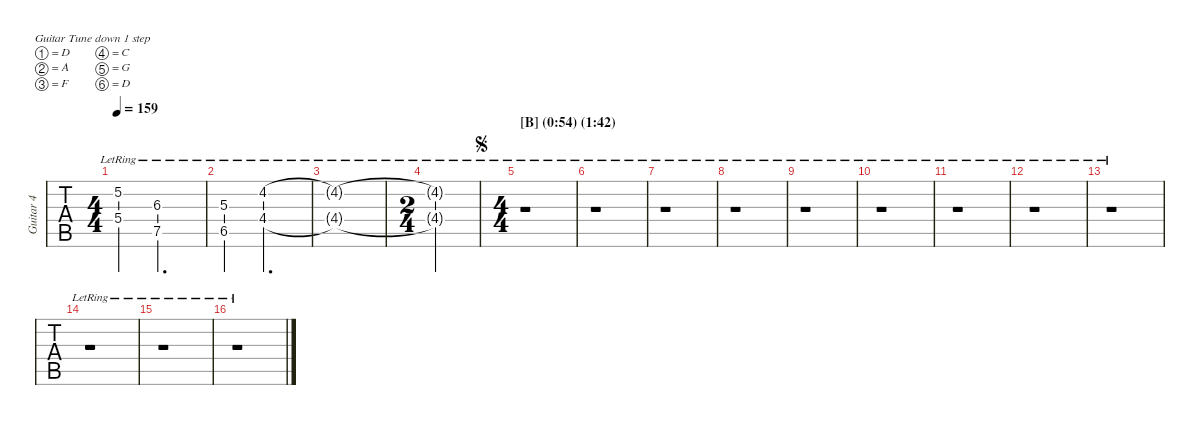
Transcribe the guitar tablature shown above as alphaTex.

\defaultSystemsLayout 4
\hideDynamics
\bracketExtendMode nobrackets
\multiTrackTrackNamePolicy allsystems
\firstSystemTrackNameMode fullname
\otherSystemsTrackNameMode fullname
\track ("Guitar 4" "Guitar 4") {instrument acousticguitarnylon}
\staff {tabs}
\tuning (D4 A3 F3 C3 G2 D2)
\ts (4 4)
\tempo 159
\clef g2
\ks c
(5.4{lr} 5.2{lr}).4{dy mf} (7.5{lr} 6.3{lr acc #}).2{d} |
(6.5{lr acc #} 5.3{lr acc #}).4 (4.4{lr acc #} 4.2{lr acc #}).2{d} |
(4.4{lr t acc #} 4.2{lr t acc #}).1 |
\ts (2 4)
(4.4{lr t acc #} 4.2{lr t acc #}).2 |
\ts (4 4)
\section ("B" "(0:54) (1:42)")
\jump segno
r.1 |
r.1 |
r.1 |
r.1 |
r.1 |
r.1 |
r.1 |
r.1 |
r.1 |
r.1 |
r.1 |
r.1
